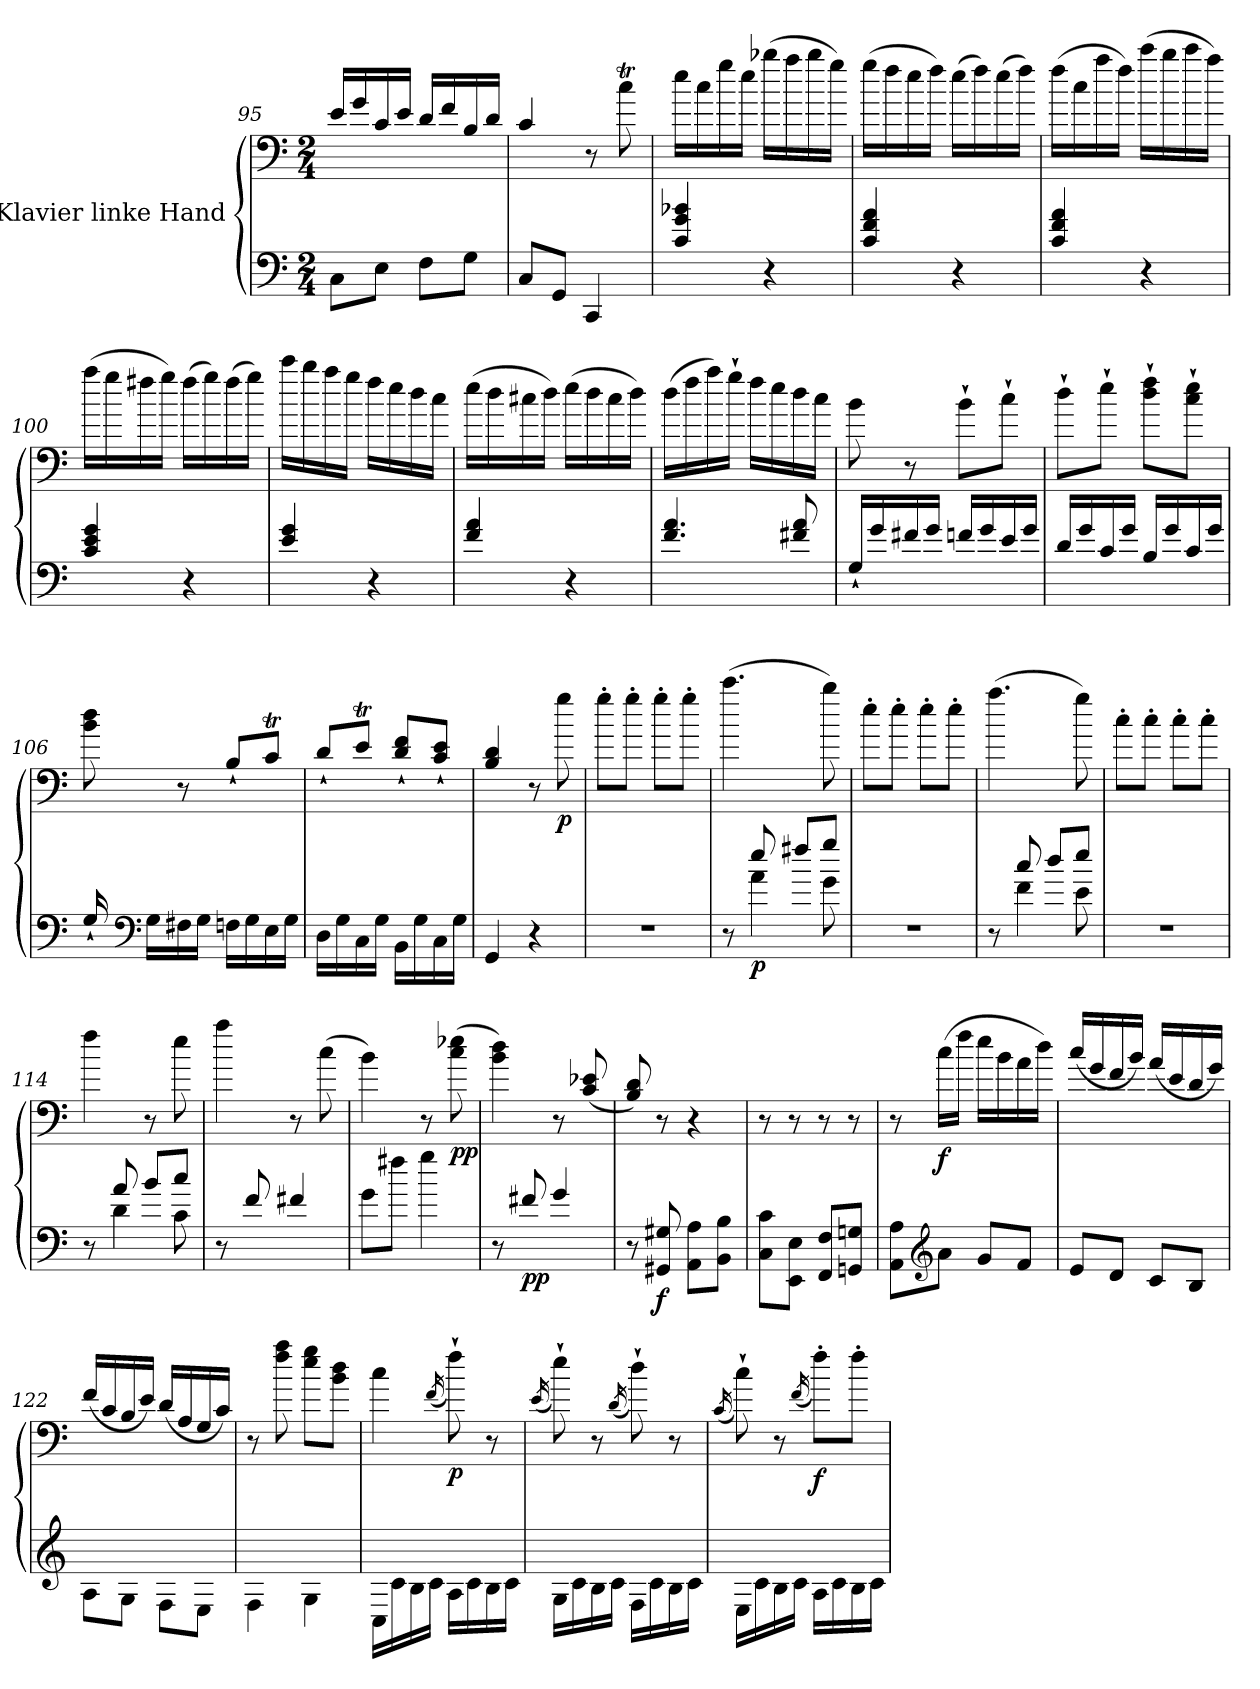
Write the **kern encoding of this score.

**kern	**kern	**dynam
*part1	*part1	*part1
*staff2	*staff1	*staff1/2
*I"Klavier linke Hand	*	*
!!LO:LB:g=z
*clefF4	*clefF4	*
*k[]	*k[]	*
*M2/4	*M2/4	*
=95	=95	=95
8C\L	16e/LL	.
.	16g/	.
8E\J	16c/	.
.	16e/JJ	.
8F\L	16d/LL	.
.	16f/	.
8G\J	16B/	.
.	16d/JJ	.
=96	=96	=96
8C/L	4c/	.
8GG/J	.	.
4CC/	8r	.
.	8ccT\	.
=97	=97	=97
4c/ 4g/ 4b-X/	16ee\LL	.
.	16cc\	.
.	16gg\	.
.	16ee\JJ	.
4r	(>16bb-X\LL	.
.	16aa\	.
.	16bb-\	.
.	16gg\JJ)	.
=98	=98	=98
4c/ 4f/ 4a/	(>16gg\LL	.
.	16ff\	.
.	16ee\	.
.	16ff\JJ)	.
4r	(>16ee\LL	.
.	16ff\)	.
.	(>16ee\	.
.	16ff\JJ)	.
=99	=99	=99
4c/ 4f/ 4a/	(>16ff\LL	.
.	16cc\	.
.	16aa\	.
.	16ff\JJ)	.
4r	(>16ccc\LL	.
.	16bb\	.
.	16ccc\	.
.	16aa\JJ)	.
=100	=100	=100
4c/ 4e/ 4g/	(>16aa\LL	.
.	16gg\	.
.	16ff#X\	.
.	16gg\JJ)	.
4r	(>16ff#\LL	.
.	16gg\)	.
.	(>16ff#\	.
.	16gg\JJ)	.
!!LO:PB:g=z
=101	=101	=101
4e/ 4g/	16ccc\LL	.
.	16bb\	.
.	16aa\	.
.	16gg\JJ	.
4r	16ff\LL	.
.	16ee\	.
.	16dd\	.
.	16cc\JJ	.
=102	=102	=102
4f/ 4a/	(>16ee\LL	.
.	16dd\	.
.	16cc#X\	.
.	16dd\JJ)	.
4r	(>16ee\LL	.
.	16dd\	.
.	16cc#\	.
.	16dd\JJ)	.
=103	=103	=103
4.f/ 4.a/	(>16dd\LL	.
.	16ff\	.
.	16aa\)	.
.	16gg`\JJ	.
.	16ff\LL	.
.	16ee\	.
8f#X/ 8a/	16dd\	.
.	16cc\JJ	.
=104	=104	=104
16G`/LL	8b\	.
16g/	.	.
16f#X/	8r	.
16g/JJ	.	.
16fn/LL	8b`\L	.
16g/	.	.
16e/	8cc`\J	.
16g/JJ	.	.
=105	=105	=105
16d/LL	8dd`\L	.
16g/	.	.
16c/	8ee`\J	.
16g/JJ	.	.
16B/LL	8dd\` 8ff\`L	.
16g/	.	.
16c/	8cc\` 8ee\`J	.
16g/JJ	.	.
=106	=106	=106
16G`/	8b\ 8dd\	.
*clefF4	*	*
16G\LL	.	.
16F#X\	8r	.
16G\JJ	.	.
16Fn\LL	8B`/L	.
16G\	.	.
16E\	8cT/J	.
16G\JJ	.	.
!!LO:LB:g=z
=107	=107	=107
16D\LL	8d`/L	.
16G\	.	.
16C\	8et/J	.
16G\JJ	.	.
16BB\LL	8d/` 8f/`L	.
16G\	.	.
16C\	8c/` 8e/`J	.
16G\JJ	.	.
=108	=108	=108
4GG/	4B/ 4d/	.
4r	8r	.
!	!	!LO:DY:b
.	8gg\	p
=109	=109	=109
2r	8gg'\L	.
.	8gg'\J	.
.	8gg'\L	.
.	8gg'\J	.
=110	=110	=110
*^	*	*
8r	8ryy	(>4.ccc\	.
!	!	!	!LO:DY:b=2
8ee/	4a\	.	p
8ff#X/L	.	.	.
8gg/J	8g\	8bb\)	.
*v	*v	*	*
=111	=111	=111
2r	8ee'\L	.
.	8ee'\J	.
.	8ee'\L	.
.	8ee'\J	.
=112	=112	=112
*^	*	*
8r	8ryy	(>4.aa\	.
8cc/	4f\	.	.
8dd/L	.	.	.
8ee/J	8e\	8gg\)	.
*v	*v	*	*
!!LO:LB:g=z
=113	=113	=113
2r	8cc'\L	.
.	8cc'\J	.
.	8cc'\L	.
.	8cc'\J	.
=114	=114	=114
*^	*	*
8r	8ryy	4ff\	.
8a/	4d\	.	.
8b/L	.	8r	.
8cc/J	8c\	8ee\	.
*v	*v	*	*
=115	=115	=115
8r	4aa\	.
8f/	.	.
4f#X/	8r	.
.	(>8cc\	.
=116	=116	=116
8g\L	4b\)	.
8ff#X\J	.	.
4gg\	8r	.
!	!	!LO:DY:b
.	(>8cc\ 8ee-X\	pp
=117	=117	=117
8r	4b\ 4dd\)	.
!	!	!LO:DY:b=2
8f#X/	.	pp
4g/	8r	.
.	(<8c/ 8e-X/	.
=118	=118	=118
8r	8B/ 8d/)	.
!	!	!LO:DY:b=2
8GG#X/ 8G#X/	8r	f
8AA\ 8A\L	4r	.
8BB\ 8B\J	.	.
!!LO:LB:g=z
=119	=119	=119
8C\ 8c\L	8r	.
8EE\ 8E\J	8r	.
8FF/ 8F/L	8r	.
8GGn/ 8Gn/J	8r	.
=120	=120	=120
8AA\ 8A\L	8r	.
*clefG2	*	*
!	!	!LO:DY:b
8a\J	(>16cc\LL	f
.	16ff\JJ	.
8g/L	16ee\LL	.
.	16b\	.
8f/J	16a\	.
.	16dd\JJ)	.
=121	=121	=121
8e/L	(<16cc/LL	.
.	16g/	.
8d/J	16f/	.
.	16b/JJ)	.
8c/L	(<16a/LL	.
.	16e/	.
8B/J	16d/	.
.	16g/JJ)	.
=122	=122	=122
8A\L	(<16f/LL	.
.	16c/	.
8G\J	16B/	.
.	16e/JJ)	.
8F\L	(<16d/LL	.
.	16A/	.
8E\J	16G/	.
.	16c/JJ)	.
=123	=123	=123
4F\	8r	.
.	8ff\ 8aa\	.
4G\	8ee\ 8gg\L	.
.	8b\ 8dd\J	.
=124	=124	=124
16C\LL	4cc\	.
16c\	.	.
16B\	.	.
16c\JJ	.	.
.	(<16qf/	.
!	!	!LO:DY:b
16A\LL	8ff`\)	p
16c\	.	.
16B\	8r	.
16c\JJ	.	.
!!LO:LB:g=z
=125	=125	=125
.	(<16qe/	.
16G\LL	8ee`\)	.
16c\	.	.
16B\	8r	.
16c\JJ	.	.
.	(<16qd/	.
16F\LL	8dd`\)	.
16c\	.	.
16B\	8r	.
16c\JJ	.	.
=126	=126	=126
.	(<16qc/	.
16E\LL	8cc`\)	.
16c\	.	.
16B\	8r	.
16c\JJ	.	.
.	(<16qf/	.
!	!	!LO:DY:b
16A\LL	8ff'\L)	f
16c\	.	.
16B\	8ff'\J	.
16c\JJ	.	.
=	=	=
*-	*-	*-
